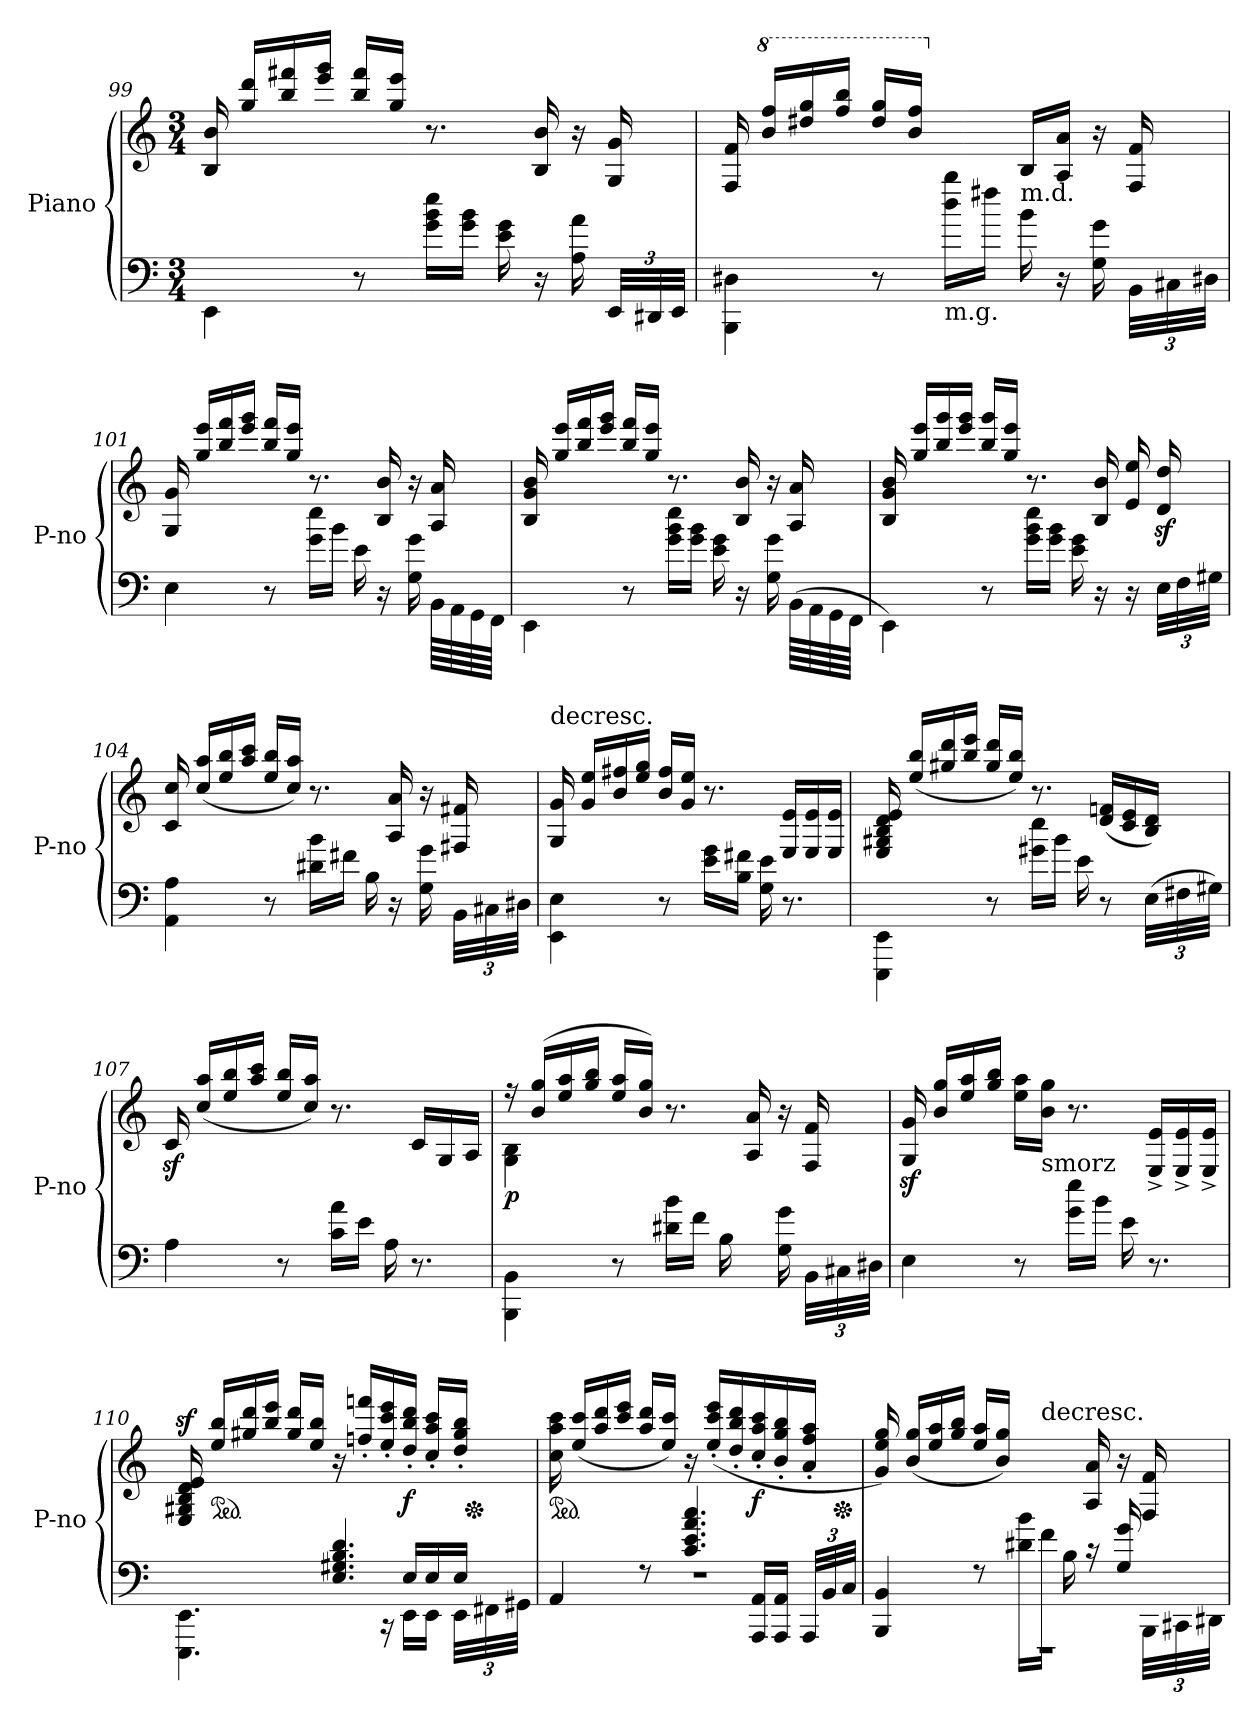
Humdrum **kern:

**kern	**kern	**dynam
*part2	*part1	*part1
*staff2	*staff1	*staff1
*I"Piano	*I"Piano	*
*I'P-no	*I'P-no	*
*clefF4	*clefG2	*
*k[]	*k[]	*
*M3/4	*M3/4	*
=99	=99	=99
4EE\	16B/ 16b/	.
.	16gg/ 16ddd/LL	.
.	16bb/ 16fff#X/	.
.	16eee/ 16ggg/JJ	.
8r	16bb/ 16fff#/LL	.
.	16gg/ 16eee/JJ	.
16g\ 16b\ 16ee\LL	8.r	.
16g\ 16b\JJ	.	.
16e\ 16g\	.	.
16r	16B/ 16b/	.
16A\ 16a\	16r	.
48EE/LLL	16G/ 16g/	.
48DD#X/	.	.
48EE/JJJ	.	.
=100	=100	=100
4BBB\ 4D#X\	16F/ 16f/	.
*	*8va	*
.	16bb/ 16fff/LL	.
.	16ddd#X/ 16ggg/	.
.	16fff/ 16bbb/JJ	.
8r	16ddd#/ 16ggg/LL	.
.	16bb/ 16fff/JJ	.
*	*X8va	*
!LO:TX:b:t=m.g.	!	!
16dd\ 16bb\LL	8ryy	.
16ff#X\JJ	.	.
!	!LO:TX:b:t=m.d.	!
16b\	16B/LL	.
16r	16A/ 16a/JJ	.
16G\ 16g\	16r	.
48BB\LLL	16F/ 16f/	.
48C#X\	.	.
48D#X\JJJ	.	.
=101	=101	=101
4E\	16G/ 16g/	.
.	16gg/ 16eee/LL	.
.	16bb/ 16fff/	.
.	16eee/ 16ggg/JJ	.
8r	16bb/ 16fff/LL	.
.	16gg/ 16eee/JJ	.
16g\ 16ee\LL	8.r	.
16b\JJ	.	.
16e\	.	.
16r	16B/ 16b/	.
16G\ 16g\	16r	.
64BB\LLLL	16A/ 16a/	.
64AA\	.	.
64GG\	.	.
64FF\JJJJ	.	.
=102	=102	=102
4EE\	16B/ 16g/ 16b/	.
.	16gg/ 16eee/LL	.
.	16bb/ 16fff/	.
.	16eee/ 16ggg/JJ	.
8r	16bb/ 16fff/LL	.
.	16gg/ 16eee/JJ	.
16g\ 16b\ 16ee\LL	8.r	.
16g\ 16b\JJ	.	.
16e\ 16g\	.	.
16r	16B/ 16b/	.
16G\ 16g\	16r	.
(64BB\LLLL	16A/ 16a/	.
64AA\	.	.
64GG\	.	.
64FF\JJJJ	.	.
=103	=103	=103
4EE\)	16B/ 16g/ 16b/	.
.	16gg/ 16eee/LL	.
.	16bb/ 16ggg/	.
.	16eee/ 16ggg/JJ	.
8r	16bb/ 16ggg/LL	.
.	16gg/ 16eee/JJ	.
16g\ 16b\ 16ee\LL	8.r	.
16g\ 16b\JJ	.	.
16e\ 16g\	.	.
16r	16B/ 16b/	.
16r	16e/ 16ee/	.
48E\LLL	16dz/ 16ddz/	.
48F\	.	.
48G#X\JJJ	.	.
=104	=104	=104
4AA\ 4A\	16c/ 16cc/	.
.	(16cc/ 16aa/LL	.
.	16ee/ 16bb/	.
.	16aa/ 16ccc/JJ	.
8r	16ee/ 16bb/LL	.
.	16cc/ 16aa/JJ)	.
16d#X\ 16b\LL	8.r	.
16f#X\JJ	.	.
16B\	.	.
16r	16A/ 16a/	.
16G\ 16g\	16r	.
48BB\LLL	16F#X/ 16f#X/	.
48C#X\	.	.
48D#X\JJJ	.	.
=105	=105	=105
!	!LO:TX:t=decresc.	!
4EE\ 4E\	16G/ 16g/	.
.	16g/ 16ee/LL	.
.	16b/ 16ff#X/	.
.	16ee/ 16gg/JJ	.
8r	16b/ 16ff#/LL	.
.	16g/ 16ee/JJ	.
16e\ 16g\LL	8.r	.
16B\ 16f#X\JJ	.	.
16G\ 16e\	.	.
8.r	16E/ 16e/LL	.
.	16E/ 16e/	.
.	16E/ 16e/JJ	.
=106	=106	=106
4EEE\ 4EE\	16E/ 16G#X/ 16B/ 16d/ 16e/	.
.	(16ee/ 16bb/LL	.
.	16gg#X/ 16ddd/	.
.	16bb/ 16eee/JJ	.
8r	16gg#/ 16ddd/LL	.
.	16ee/ 16bb/JJ)	.
16g#X\ 16ee\LL	8.r	.
16b\JJ	.	.
16e\	.	.
8r	(16d/ 16fn/LL	.
.	16c/ 16e/	.
(48E\LLL	16B/ 16d/JJ)	.
48F#X\	.	.
48G#X\JJJ)	.	.
=107	=107	=107
4A\	16cz/	.
.	(16cc/ 16aa/LL	.
.	16ee/ 16bb/	.
.	16aa/ 16ccc/JJ	.
8r	16ee/ 16bb/LL	.
.	16cc/ 16aa/JJ)	.
16c\ 16a\LL	8.r	.
16e\JJ	.	.
16A\	.	.
8.r	16c/LL	.
.	16G/	.
.	16A/JJ	.
=108	=108	=108
*	*^	*
4BBB\ 4BB\	16r	4G\ 4B\	p
.	(16b/ 16gg/LL	.	.
.	16ee/ 16aa/	.	.
.	16gg/ 16bb/JJ	.	.
8r	16ee/ 16aa/LL	4ryy	.
.	16b/ 16gg/JJ)	.	.
16d#X\ 16b\LL	8.r	.	.
16f\JJ	.	.	.
16B\	.	4ryy	.
16ryy	16A/ 16a/	.	.
16G\ 16g\	16r	.	.
48BB\LLL	16F/ 16f/	.	.
48C#X\	.	.	.
48D#X\JJJ	.	.	.
*	*v	*v	*
=109	=109	=109
4E\	16Gz/ 16gz/	.
.	16b/ 16gg/LL	.
.	16ee/ 16aa/	.
.	16gg/ 16bb/JJ	.
8r	16ee\ 16aa\LL	.
!	!LO:TX:b:t=smorz	!
.	16b\ 16gg\JJ	.
16g\ 16ee\LL	8.r	.
16b\JJ	.	.
16e\	.	.
8.r	16E^/ 16e^/LL	.
.	16E^/ 16e^/	.
.	16E^/ 16e^/JJ	.
=110	=110	=110
*^	*^	*
*	*^	*	*	*
4.EEE\ 4.EE\	4.ryy	4.ryy	16Ez/ 16G#Xz/ 16Bz/ 16dz/ 16ez/	3%2ryy	.
*	*	*	*ped	*	*
.	.	.	16ee/ 16bb/LL	.	.
.	.	.	16gg#X/ 16ddd/	.	.
.	.	.	16bb/ 16eee/JJ	.	.
.	.	.	16gg#/ 16ddd/LL	.	.
.	.	.	16ee/ 16bb/JJ	.	.
4.E/ 4.G#X/ 4.B/ 4.d/	8ryy	8rFyy	16r	.	.
.	.	.	16ffn'/ 16fffn'/LL	.	.
.	16r	16ryy	16ee'/ 16ccc'/ 16eee'/	.	.
.	16EE\LL	16E/LL	16dd'/ 16bb'/ 16ddd'/JJ	.	f
.	16EE\JJ	16E/	16cc'/ 16aa'/ 16ccc'/LL	.	.
.	.	.	.	24ryy	.
.	48EE\LLL	16E/JJ	16dd'/ 16gg#'/ 16bb'/JJ	.	.
*	*	*	*Xped	*	*
.	48FF#X\	.	.	24ryy	.
.	48GG#X\JJJ	.	.	.	.
=111	=111	=111	=111	=111	=111
*	*	*	*ped	*	*
4AA/	4ryy	2.r	16cc\ 16aa\ 16ccc\	3%2ryy	.
.	.	.	(16ee/ 16ccc/LL	.	.
.	.	.	16aa/ 16ddd/	.	.
.	.	.	16ccc/ 16eee/JJ	.	.
8r	8ryy	.	16aa/ 16ddd/LL	.	.
.	.	.	16ee/ 16ccc/JJ)	.	.
4.c/ 4.e/ 4.a/ 4.cc/	8.ryy	.	16r	.	.
.	.	.	(16ee'/ 16ccc'/ 16eee'/LL	.	.
.	.	.	16dd'/ 16bb'/ 16ddd'/	.	.
.	16AAA/ 16AA/LL	.	16cc'/ 16aa'/ 16ccc'/	.	f
.	16AAA/ 16AA/JJ	.	16b'/ 16gg'/ 16bb'/	.	.
.	.	.	.	24.ryy	.
.	48AAA/LLL	.	16a'/ 16ff'/ 16aa'/JJ	.	.
.	48BB/	.	.	.	.
*	*	*	*Xped	*	*
.	48C/JJJ	.	.	48ryy	.
*	*v	*v	*	*	*
=112	=112	=112	=112	=112
4BBB/ 4BB/	2.r	16g/ 16ee/ 16gg/)	4..ryy	.
.	.	(16b/ 16gg/LL	.	.
.	.	16ee/ 16aa/	.	.
.	.	16gg/ 16bb/JJ	.	.
8r	.	16ee/ 16aa/LL	.	.
.	.	16b/ 16gg/JJ)	.	.
16d#X\ 16b\LL	.	8.ryy	.	.
!	!	!	!LO:TX:t=decresc.	!
16f\JJ	.	.	4ryy	.
16B\	.	.	.	.
16r	.	16A/ 16a/	.	.
16G/ 16g/	.	16r	.	.
48BBB\LLL	.	16F/ 16f/	16ryy	.
48CC#X\	.	.	.	.
48DD#X\JJJ	.	.	.	.
*v	*v	*	*	*
*	*v	*v	*
=	=	=
*-	*-	*-
